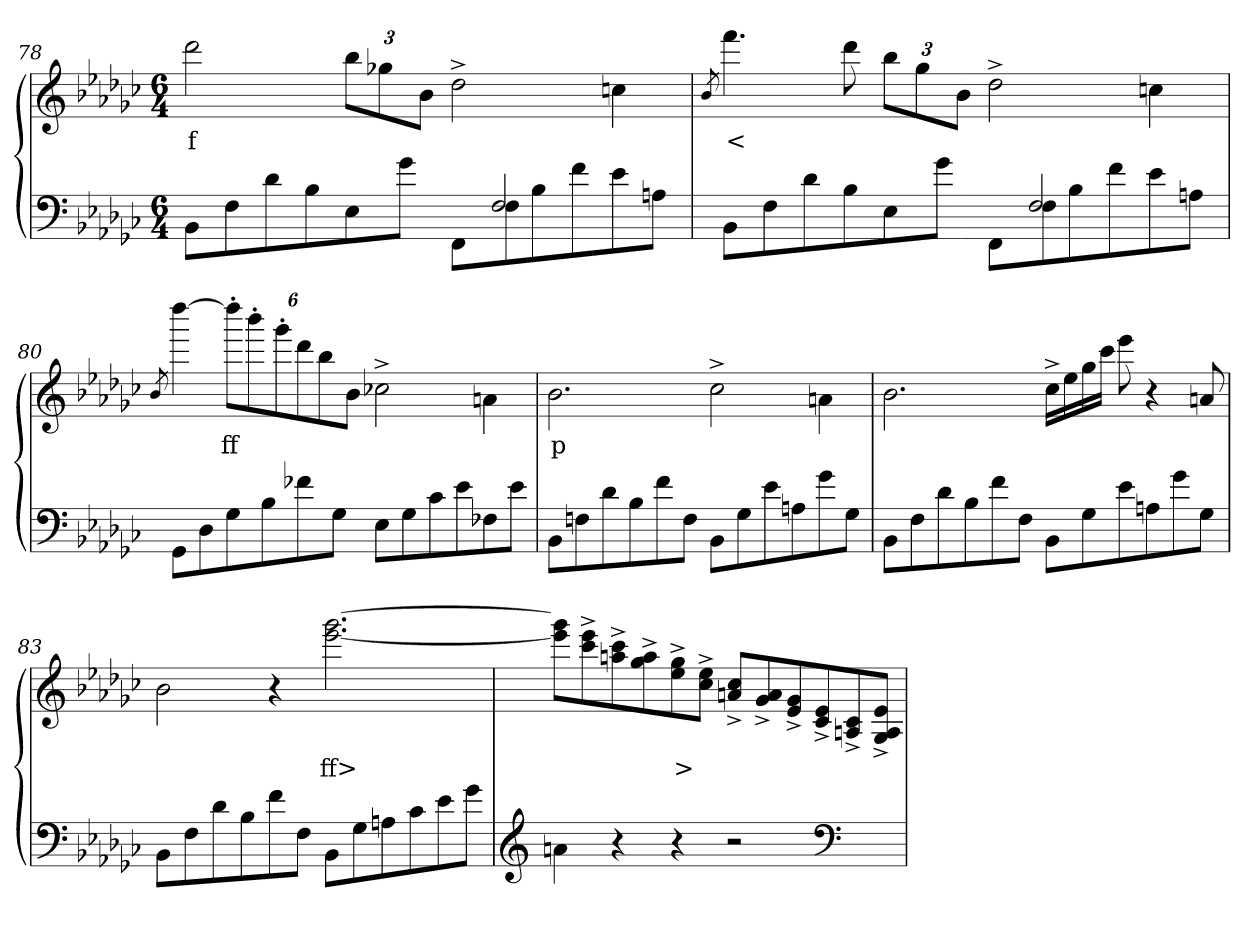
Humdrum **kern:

**kern	**kern	**text
*part2	*part1	*part1
*staff2	*staff1	*staff1
*clefF4	*clefG2	*
*k[b-e-a-d-g-c-]	*k[b-e-a-d-g-c-]	*
*M6/4	*M6/4	*
=78	=78	=78
*^	*	*
2..ryy	8BB-L	2ddd-	f
.	8F	.	.
.	8d-	.	.
.	8B-	.	.
.	8E-	12bb-L	.
.	.	12gg-X	.
.	8g-J	.	.
.	.	12b-J	.
.	8FFL	2dd-^>	.
2F	8F	.	.
.	8B-	.	.
.	8f	.	.
.	8e-	4ccn	.
8ryy	8AnJ	.	.
=79	=79	=79	=79
.	.	8qb-/	.
2..ryy	8BB-L	4.fff	<
.	8F	.	.
.	8d-	.	.
.	8B-	8ddd-	.
.	8E-	12bb-L	.
.	.	12gg-	.
.	8g-J	.	.
.	.	12b-J	.
.	8FFL	2dd-^>	.
2F	8F	.	.
.	8B-	.	.
.	8f	.	.
.	8e-	4ccn	.
8ryy	8AnJ	.	.
*v	*v	*	*
=80	=80	=80
.	8qb-/	.
8GG-L	[4dddd-	.
8D-	.	.
8G-	12dddd-'>L]	ff
.	12bbb-'>	.
8B-	.	.
.	12ggg-'>	.
8f-X	12ddd-	.
.	12bb-	.
8G-J	.	.
.	12b-J	.
8E-L	2cc-X^>	.
8G-	.	.
8c-	.	.
8e-	.	.
8F-	4an\	.
8e-J	.	.
=81	=81	=81
8BB-L	2.b-	p
8Fn	.	.
8d-	.	.
8B-	.	.
8f	.	.
8FJ	.	.
8BB-L	2cc-^>	.
8G-	.	.
8e-	.	.
8An	.	.
8g-	4an\	.
8G-J	.	.
=82	=82	=82
8BB-L	2.b-	.
8F	.	.
8d-	.	.
8B-	.	.
8f	.	.
8FJ	.	.
8BB-L	16cc-^>LL	.
.	16ee-	.
8G-	16gg-	.
.	16ccc-JJ	.
8e-	8eee-	.
8An	4r	.
8g-	.	.
8G-J	8an	.
=83	=83	=83
8BB-L	2b-	.
8F	.	.
8d-	.	.
8B-	.	.
8f	4r	.
8FJ	.	.
8BB-L	[2.ggg- [2.eee-	ff>
8G-	.	.
8An	.	.
8c-	.	.
8e-	.	.
8g-J	.	.
=84	=84	=84
*clefG2	*	*
4an\	8ggg-] 8eee-]L	.
.	8eee-^> 8ccc-^>	.
4r	8ccc-^> 8aan^>	.
.	8aa^> 8gg-^>	.
4r	8gg-^> 8ee-^>	>
.	8ee-^> 8cc-^>J	.
2r	8cc-/^> 8an/^>L	.
.	8a^> 8g-^>	.
.	8g-^> 8e-^>	.
.	8e-^> 8c-^>	.
*clefF4	*	*
4ryy	8c-^> 8An^>	.
.	8e-^> 8A^> 8G-^>J	.
=	=	=
*-	*-	*-
